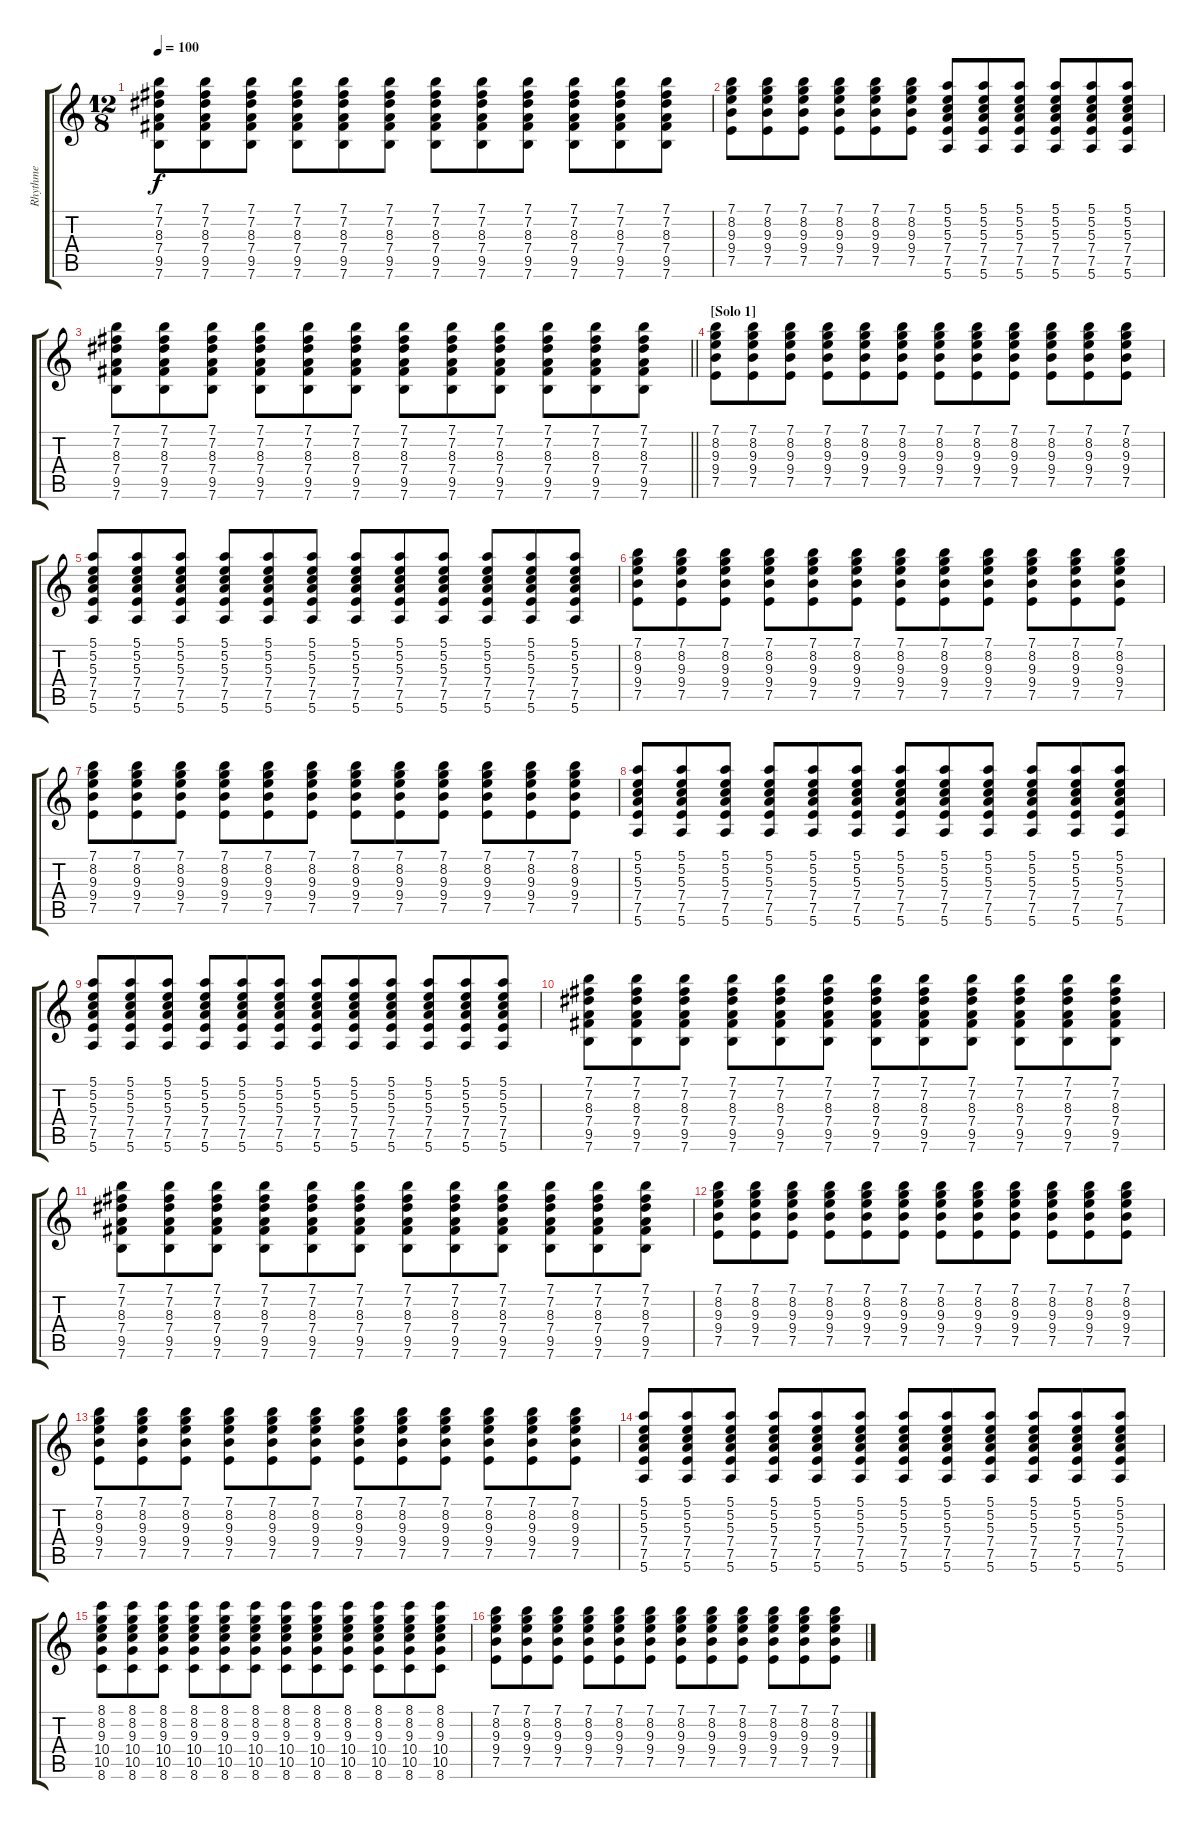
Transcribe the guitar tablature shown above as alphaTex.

\track ("Rhythme" "Rhythme") {instrument electricguitarjazz}
\staff {score tabs}
\tuning (E4 B3 G3 D3 A2 E2) {hide}
\ts (12 8)
\tempo 100
\clef g2
\ks c
(7.1 7.2 8.3 7.4 9.5 7.6).8{dy f} (7.1 7.2 8.3 7.4 9.5 7.6).8 (7.1 7.2 8.3 7.4 9.5 7.6).8 (7.1 7.2 8.3 7.4 9.5 7.6).8 (7.1 7.2 8.3 7.4 9.5 7.6).8 (7.1 7.2 8.3 7.4 9.5 7.6).8 (7.1 7.2 8.3 7.4 9.5 7.6).8 (7.1 7.2 8.3 7.4 9.5 7.6).8 (7.1 7.2 8.3 7.4 9.5 7.6).8 (7.1 7.2 8.3 7.4 9.5 7.6).8 (7.1 7.2 8.3 7.4 9.5 7.6).8 (7.1 7.2 8.3 7.4 9.5 7.6).8 |
(7.1 8.2 9.3 9.4 7.5).8 (7.1 8.2 9.3 9.4 7.5).8 (7.1 8.2 9.3 9.4 7.5).8 (7.1 8.2 9.3 9.4 7.5).8 (7.1 8.2 9.3 9.4 7.5).8 (7.1 8.2 9.3 9.4 7.5).8 (5.1 5.2 5.3 7.4 7.5 5.6).8 (5.1 5.2 5.3 7.4 7.5 5.6).8 (5.1 5.2 5.3 7.4 7.5 5.6).8 (5.1 5.2 5.3 7.4 7.5 5.6).8 (5.1 5.2 5.3 7.4 7.5 5.6).8 (5.1 5.2 5.3 7.4 7.5 5.6).8 |
\barLineRight lightlight
(7.1 7.2 8.3 7.4 9.5 7.6).8 (7.1 7.2 8.3 7.4 9.5 7.6).8 (7.1 7.2 8.3 7.4 9.5 7.6).8 (7.1 7.2 8.3 7.4 9.5 7.6).8 (7.1 7.2 8.3 7.4 9.5 7.6).8 (7.1 7.2 8.3 7.4 9.5 7.6).8 (7.1 7.2 8.3 7.4 9.5 7.6).8 (7.1 7.2 8.3 7.4 9.5 7.6).8 (7.1 7.2 8.3 7.4 9.5 7.6).8 (7.1 7.2 8.3 7.4 9.5 7.6).8 (7.1 7.2 8.3 7.4 9.5 7.6).8 (7.1 7.2 8.3 7.4 9.5 7.6).8 |
\section ("" "[Solo 1]")
(7.1 8.2 9.3 9.4 7.5).8 (7.1 8.2 9.3 9.4 7.5).8 (7.1 8.2 9.3 9.4 7.5).8 (7.1 8.2 9.3 9.4 7.5).8 (7.1 8.2 9.3 9.4 7.5).8 (7.1 8.2 9.3 9.4 7.5).8 (7.1 8.2 9.3 9.4 7.5).8 (7.1 8.2 9.3 9.4 7.5).8 (7.1 8.2 9.3 9.4 7.5).8 (7.1 8.2 9.3 9.4 7.5).8 (7.1 8.2 9.3 9.4 7.5).8 (7.1 8.2 9.3 9.4 7.5).8 |
(5.1 5.2 5.3 7.4 7.5 5.6).8 (5.1 5.2 5.3 7.4 7.5 5.6).8 (5.1 5.2 5.3 7.4 7.5 5.6).8 (5.1 5.2 5.3 7.4 7.5 5.6).8 (5.1 5.2 5.3 7.4 7.5 5.6).8 (5.1 5.2 5.3 7.4 7.5 5.6).8 (5.1 5.2 5.3 7.4 7.5 5.6).8 (5.1 5.2 5.3 7.4 7.5 5.6).8 (5.1 5.2 5.3 7.4 7.5 5.6).8 (5.1 5.2 5.3 7.4 7.5 5.6).8 (5.1 5.2 5.3 7.4 7.5 5.6).8 (5.1 5.2 5.3 7.4 7.5 5.6).8 |
(7.1 8.2 9.3 9.4 7.5).8 (7.1 8.2 9.3 9.4 7.5).8 (7.1 8.2 9.3 9.4 7.5).8 (7.1 8.2 9.3 9.4 7.5).8 (7.1 8.2 9.3 9.4 7.5).8 (7.1 8.2 9.3 9.4 7.5).8 (7.1 8.2 9.3 9.4 7.5).8 (7.1 8.2 9.3 9.4 7.5).8 (7.1 8.2 9.3 9.4 7.5).8 (7.1 8.2 9.3 9.4 7.5).8 (7.1 8.2 9.3 9.4 7.5).8 (7.1 8.2 9.3 9.4 7.5).8 |
(7.1 8.2 9.3 9.4 7.5).8 (7.1 8.2 9.3 9.4 7.5).8 (7.1 8.2 9.3 9.4 7.5).8 (7.1 8.2 9.3 9.4 7.5).8 (7.1 8.2 9.3 9.4 7.5).8 (7.1 8.2 9.3 9.4 7.5).8 (7.1 8.2 9.3 9.4 7.5).8 (7.1 8.2 9.3 9.4 7.5).8 (7.1 8.2 9.3 9.4 7.5).8 (7.1 8.2 9.3 9.4 7.5).8 (7.1 8.2 9.3 9.4 7.5).8 (7.1 8.2 9.3 9.4 7.5).8 |
(5.1 5.2 5.3 7.4 7.5 5.6).8 (5.1 5.2 5.3 7.4 7.5 5.6).8 (5.1 5.2 5.3 7.4 7.5 5.6).8 (5.1 5.2 5.3 7.4 7.5 5.6).8 (5.1 5.2 5.3 7.4 7.5 5.6).8 (5.1 5.2 5.3 7.4 7.5 5.6).8 (5.1 5.2 5.3 7.4 7.5 5.6).8 (5.1 5.2 5.3 7.4 7.5 5.6).8 (5.1 5.2 5.3 7.4 7.5 5.6).8 (5.1 5.2 5.3 7.4 7.5 5.6).8 (5.1 5.2 5.3 7.4 7.5 5.6).8 (5.1 5.2 5.3 7.4 7.5 5.6).8 |
(5.1 5.2 5.3 7.4 7.5 5.6).8 (5.1 5.2 5.3 7.4 7.5 5.6).8 (5.1 5.2 5.3 7.4 7.5 5.6).8 (5.1 5.2 5.3 7.4 7.5 5.6).8 (5.1 5.2 5.3 7.4 7.5 5.6).8 (5.1 5.2 5.3 7.4 7.5 5.6).8 (5.1 5.2 5.3 7.4 7.5 5.6).8 (5.1 5.2 5.3 7.4 7.5 5.6).8 (5.1 5.2 5.3 7.4 7.5 5.6).8 (5.1 5.2 5.3 7.4 7.5 5.6).8 (5.1 5.2 5.3 7.4 7.5 5.6).8 (5.1 5.2 5.3 7.4 7.5 5.6).8 |
(7.1 7.2 8.3 7.4 9.5 7.6).8 (7.1 7.2 8.3 7.4 9.5 7.6).8 (7.1 7.2 8.3 7.4 9.5 7.6).8 (7.1 7.2 8.3 7.4 9.5 7.6).8 (7.1 7.2 8.3 7.4 9.5 7.6).8 (7.1 7.2 8.3 7.4 9.5 7.6).8 (7.1 7.2 8.3 7.4 9.5 7.6).8 (7.1 7.2 8.3 7.4 9.5 7.6).8 (7.1 7.2 8.3 7.4 9.5 7.6).8 (7.1 7.2 8.3 7.4 9.5 7.6).8 (7.1 7.2 8.3 7.4 9.5 7.6).8 (7.1 7.2 8.3 7.4 9.5 7.6).8 |
(7.1 7.2 8.3 7.4 9.5 7.6).8 (7.1 7.2 8.3 7.4 9.5 7.6).8 (7.1 7.2 8.3 7.4 9.5 7.6).8 (7.1 7.2 8.3 7.4 9.5 7.6).8 (7.1 7.2 8.3 7.4 9.5 7.6).8 (7.1 7.2 8.3 7.4 9.5 7.6).8 (7.1 7.2 8.3 7.4 9.5 7.6).8 (7.1 7.2 8.3 7.4 9.5 7.6).8 (7.1 7.2 8.3 7.4 9.5 7.6).8 (7.1 7.2 8.3 7.4 9.5 7.6).8 (7.1 7.2 8.3 7.4 9.5 7.6).8 (7.1 7.2 8.3 7.4 9.5 7.6).8 |
(7.1 8.2 9.3 9.4 7.5).8 (7.1 8.2 9.3 9.4 7.5).8 (7.1 8.2 9.3 9.4 7.5).8 (7.1 8.2 9.3 9.4 7.5).8 (7.1 8.2 9.3 9.4 7.5).8 (7.1 8.2 9.3 9.4 7.5).8 (7.1 8.2 9.3 9.4 7.5).8 (7.1 8.2 9.3 9.4 7.5).8 (7.1 8.2 9.3 9.4 7.5).8 (7.1 8.2 9.3 9.4 7.5).8 (7.1 8.2 9.3 9.4 7.5).8 (7.1 8.2 9.3 9.4 7.5).8 |
(7.1 8.2 9.3 9.4 7.5).8 (7.1 8.2 9.3 9.4 7.5).8 (7.1 8.2 9.3 9.4 7.5).8 (7.1 8.2 9.3 9.4 7.5).8 (7.1 8.2 9.3 9.4 7.5).8 (7.1 8.2 9.3 9.4 7.5).8 (7.1 8.2 9.3 9.4 7.5).8 (7.1 8.2 9.3 9.4 7.5).8 (7.1 8.2 9.3 9.4 7.5).8 (7.1 8.2 9.3 9.4 7.5).8 (7.1 8.2 9.3 9.4 7.5).8 (7.1 8.2 9.3 9.4 7.5).8 |
(5.1 5.2 5.3 7.4 7.5 5.6).8 (5.1 5.2 5.3 7.4 7.5 5.6).8 (5.1 5.2 5.3 7.4 7.5 5.6).8 (5.1 5.2 5.3 7.4 7.5 5.6).8 (5.1 5.2 5.3 7.4 7.5 5.6).8 (5.1 5.2 5.3 7.4 7.5 5.6).8 (5.1 5.2 5.3 7.4 7.5 5.6).8 (5.1 5.2 5.3 7.4 7.5 5.6).8 (5.1 5.2 5.3 7.4 7.5 5.6).8 (5.1 5.2 5.3 7.4 7.5 5.6).8 (5.1 5.2 5.3 7.4 7.5 5.6).8 (5.1 5.2 5.3 7.4 7.5 5.6).8 |
(8.1 8.2 9.3 10.4 10.5 8.6).8 (8.1 8.2 9.3 10.4 10.5 8.6).8 (8.1 8.2 9.3 10.4 10.5 8.6).8 (8.1 8.2 9.3 10.4 10.5 8.6).8 (8.1 8.2 9.3 10.4 10.5 8.6).8 (8.1 8.2 9.3 10.4 10.5 8.6).8 (8.1 8.2 9.3 10.4 10.5 8.6).8 (8.1 8.2 9.3 10.4 10.5 8.6).8 (8.1 8.2 9.3 10.4 10.5 8.6).8 (8.1 8.2 9.3 10.4 10.5 8.6).8 (8.1 8.2 9.3 10.4 10.5 8.6).8 (8.1 8.2 9.3 10.4 10.5 8.6).8 |
(7.1 8.2 9.3 9.4 7.5).8 (7.1 8.2 9.3 9.4 7.5).8 (7.1 8.2 9.3 9.4 7.5).8 (7.1 8.2 9.3 9.4 7.5).8 (7.1 8.2 9.3 9.4 7.5).8 (7.1 8.2 9.3 9.4 7.5).8 (7.1 8.2 9.3 9.4 7.5).8 (7.1 8.2 9.3 9.4 7.5).8 (7.1 8.2 9.3 9.4 7.5).8 (7.1 8.2 9.3 9.4 7.5).8 (7.1 8.2 9.3 9.4 7.5).8 (7.1 8.2 9.3 9.4 7.5).8
